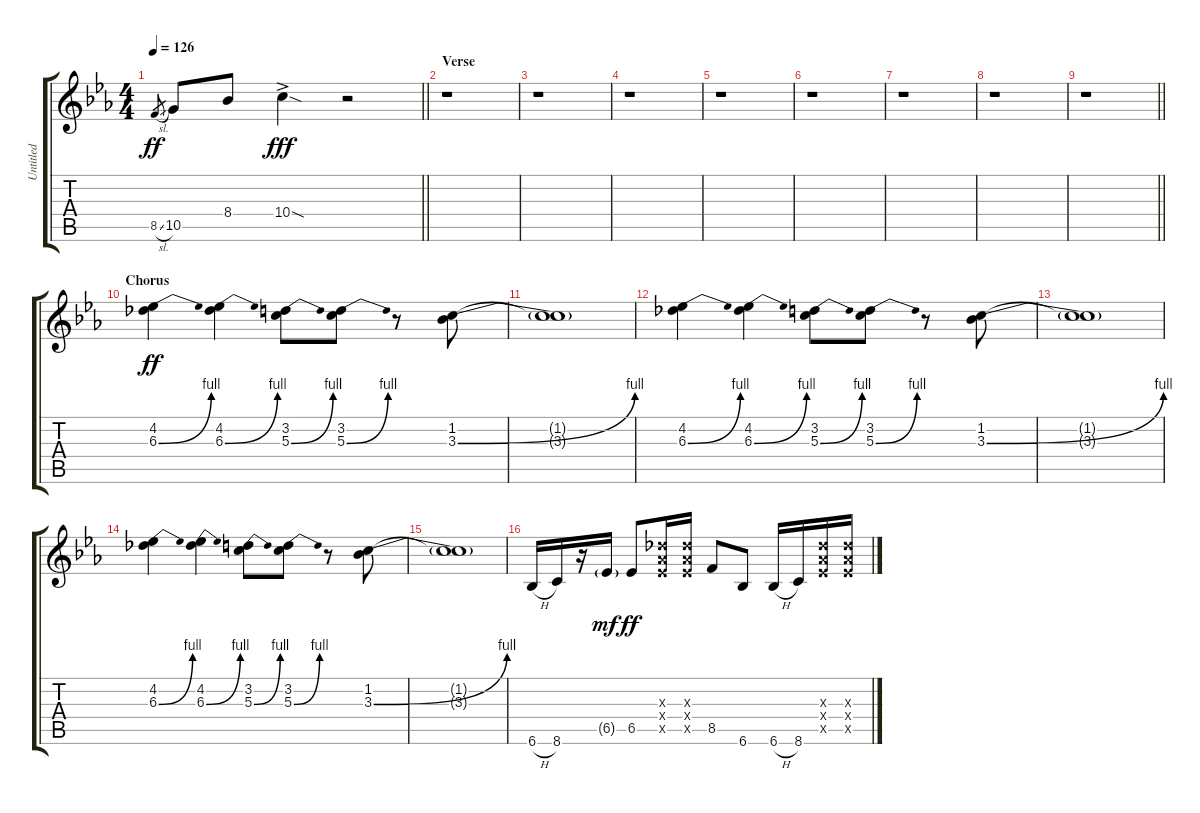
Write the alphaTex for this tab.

\track ("Untitled" "Untitled") {instrument overdrivenguitar}
\staff {score tabs}
\tuning (E4 B3 G3 D3 A2 E2) {hide}
\ts (4 4)
\tempo 126
\clef g2
\barLineRight lightlight
\ks eb
8.5{sl}.8{gr dy ff} 10.5.8 8.4.8 10.4{sod ac}.4{dy fff} r.2 |
\section ("" "Verse")
r.1 |
r.1 |
r.1 |
r.1 |
r.1 |
r.1 |
r.1 |
\barLineRight lightlight
r.1 |
\section ("" "Chorus")
(4.2 6.3{be (bend 0 0 60 4)}).4{dy ff} (4.2 6.3{be (bend 0 0 60 4)}).4 (3.2 5.3{be (bend 0 0 60 4)}).8 (3.2 5.3{be (bend 0 0 60 4)}).8 r.8 (1.2 3.3{be (bend 0 0 60 4)}).8 |
(1.2{t} 3.3{t}).1 |
(4.2 6.3{be (bend 0 0 60 4)}).4 (4.2 6.3{be (bend 0 0 60 4)}).4 (3.2 5.3{be (bend 0 0 60 4)}).8 (3.2 5.3{be (bend 0 0 60 4)}).8 r.8 (1.2 3.3{be (bend 0 0 60 4)}).8 |
(1.2{t} 3.3{t}).1 |
(4.2 6.3{be (bend 0 0 60 4)}).4 (4.2 6.3{be (bend 0 0 60 4)}).4 (3.2 5.3{be (bend 0 0 60 4)}).8 (3.2 5.3{be (bend 0 0 60 4)}).8 r.8 (1.2 3.3{be (bend 0 0 60 4)}).8 |
(1.2{t} 3.3{t}).1 |
6.6{h}.16 8.6.16 r.16 6.5{g}.16{dy mf} 6.5.8{dy ff} (6.3{x} 6.4{x} 6.5{x}).16 (6.3{x} 6.4{x} 6.5{x}).16 8.5.8 6.6.8 6.6{h}.16 8.6.16 (6.3{x} 6.4{x} 6.5{x}).16 (6.3{x} 6.4{x} 6.5{x}).16
